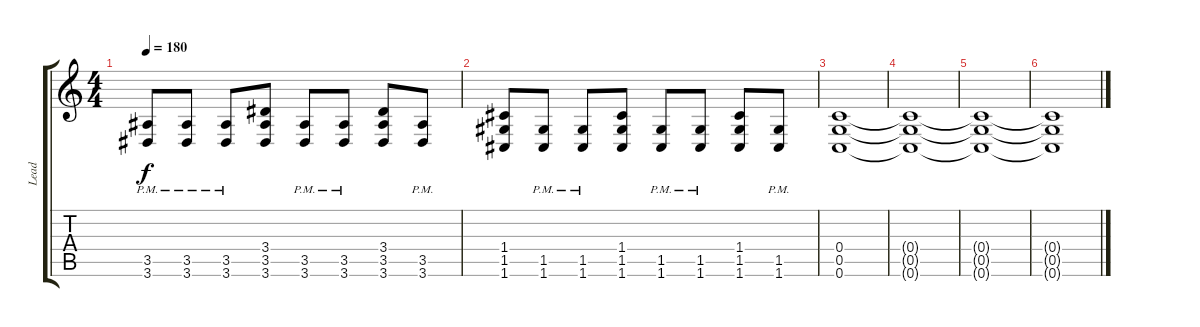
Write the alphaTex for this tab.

\track ("Lead" "Lead") {instrument distortionguitar}
\staff {score tabs}
\tuning (D4 A3 F3 C3 G2 C2) {hide}
\ts (4 4)
\tempo 180
\clef g2
\ks c
(3.5{pm} 3.6{pm}).8{dy f} (3.5{pm} 3.6{pm}).8 (3.5{pm} 3.6{pm}).8 (3.4 3.5 3.6).8 (3.5{pm} 3.6{pm}).8 (3.5{pm} 3.6{pm}).8 (3.4 3.5 3.6).8 (3.5{pm} 3.6{pm}).8 |
(1.4 1.5 1.6).8 (1.5{pm} 1.6{pm}).8 (1.5{pm} 1.6{pm}).8 (1.4 1.5 1.6).8 (1.5{pm} 1.6{pm}).8 (1.5{pm} 1.6{pm}).8 (1.4 1.5 1.6).8 (1.5{pm} 1.6{pm}).8 |
(0.4 0.5 0.6).1 |
(0.4{t} 0.5{t} 0.6{t}).1 |
(0.4{t} 0.5{t} 0.6{t}).1 |
(0.4{t} 0.5{t} 0.6{t}).1
